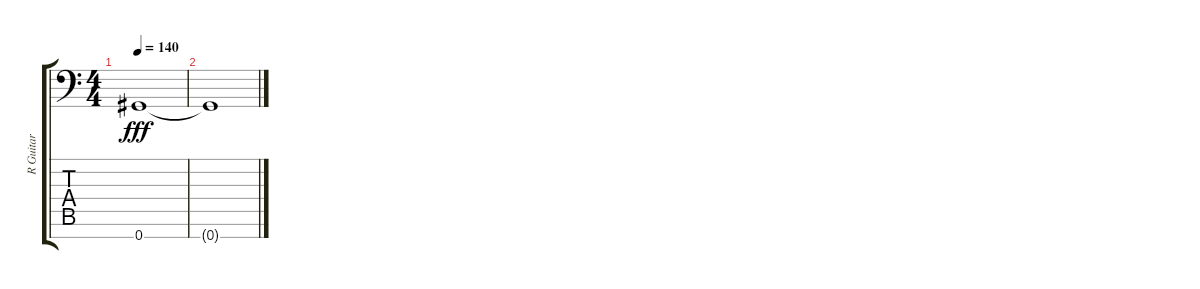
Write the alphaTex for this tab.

\track ("R Guitar" "R Guitar") {instrument distortionguitar}
\staff {score tabs}
\tuning (Eb4 Bb3 Gb3 Db3 Ab2 Eb2 Ab1) {hide}
\ts (4 4)
\tempo 140
\clef f4
\ks c
0.7{t}.1{dy fff} |
0.7{t}.1
